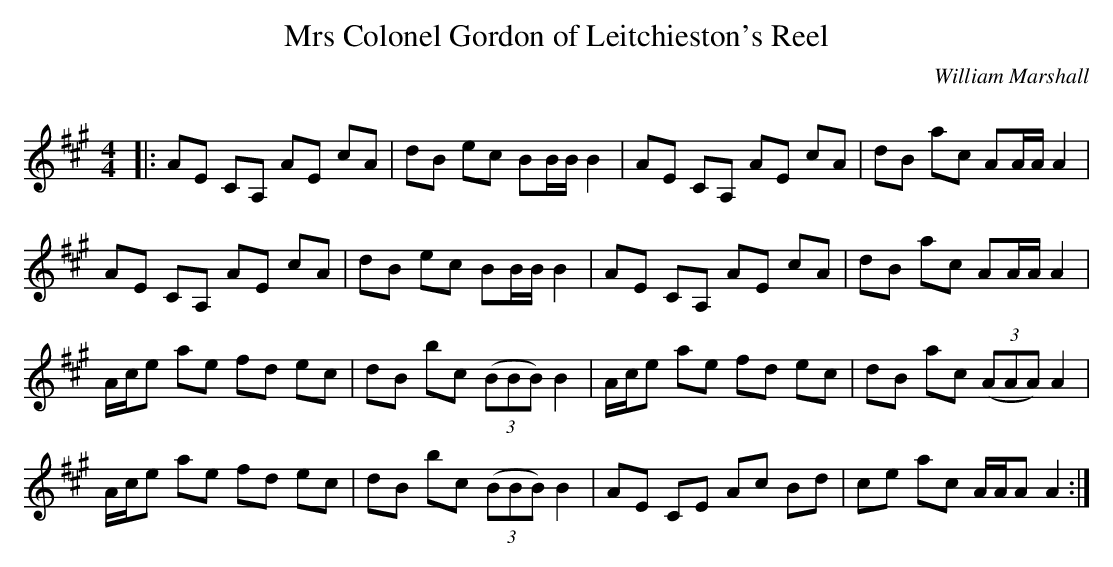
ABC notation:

X:1
T: Mrs Colonel Gordon of Leitchieston's Reel
C:William Marshall
Q: 232
K:A
M:4/4
L:1/8
|:AE CA, AE cA|dB ec BB1/2B1/2 B2|AE CA, AE cA|dB ac AA1/2A1/2 A2|
AE CA, AE cA|dB ec BB1/2B1/2 B2|AE CA, AE cA|dB ac AA1/2A1/2 A2|
A1/2c1/2e ae fd ec|dB bc ((3BBB) B2|A1/2c1/2e ae fd ec|dB ac ((3AAA)  A2|
A1/2c1/2e ae fd ec|dB bc ((3BBB) B2|AE CE Ac Bd|ce ac A1/2A1/2A A2:|
